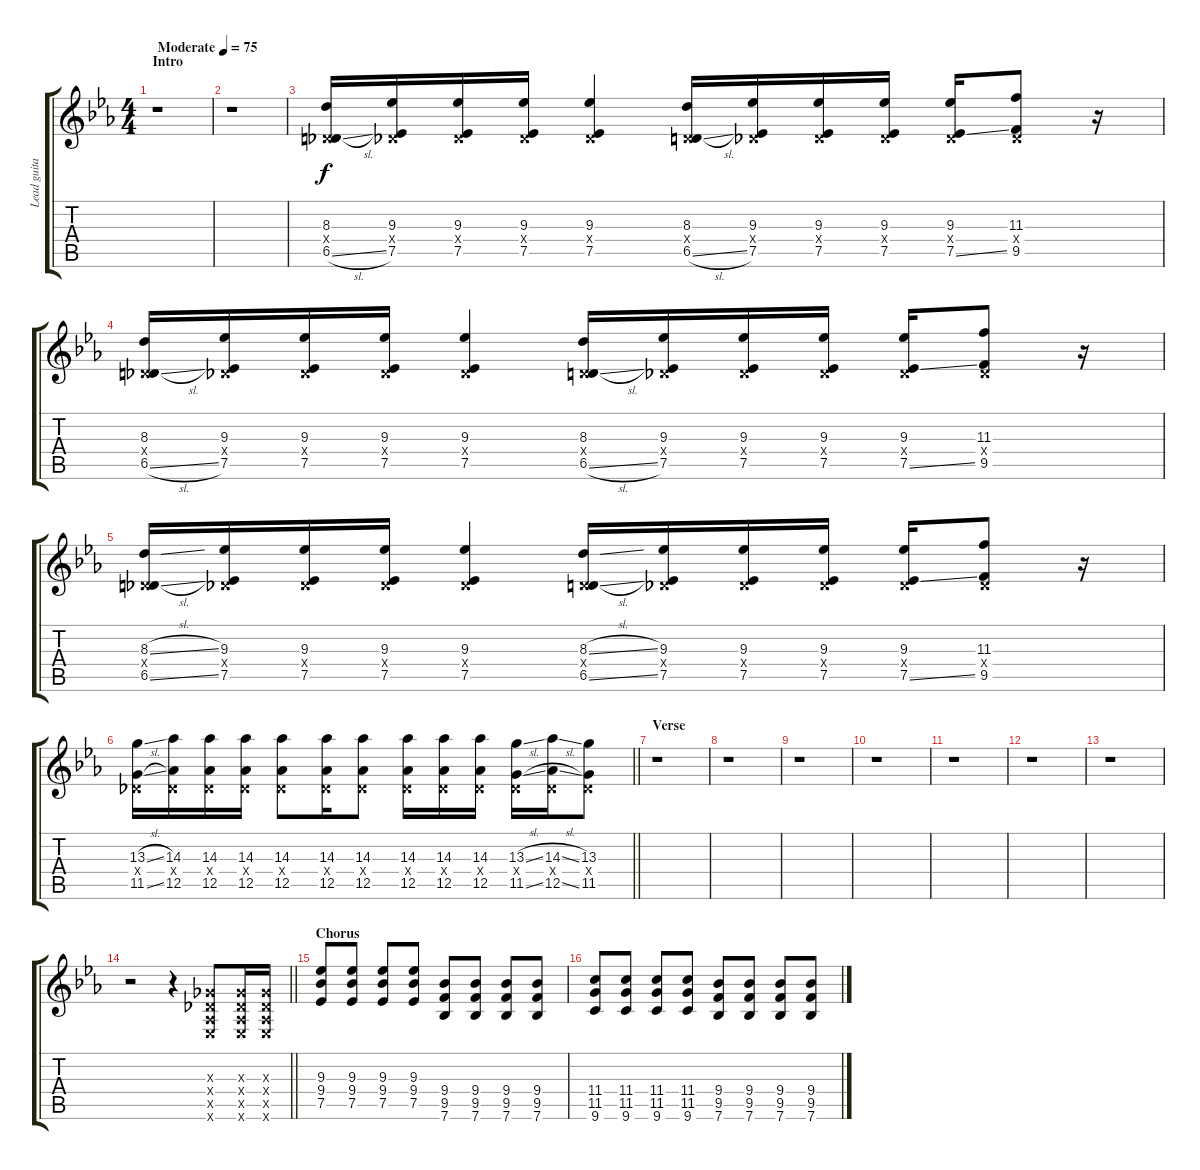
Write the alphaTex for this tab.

\track ("Lead guitar" "Lead guita") {instrument distortionguitar}
\staff {score tabs}
\tuning (Eb4 Bb3 Gb3 Db3 Ab2 Eb2) {hide}
\ts (4 4)
\section ("" "Intro")
\tempo (75 "Moderate")
\clef g2
\ks eb
r.1{dy f instrument distortionguitar} |
r.1 |
(8.3 0.4{x} 6.5{sl}).16 (9.3 0.4{x} 7.5).16 (9.3 0.4{x} 7.5).16 (9.3 0.4{x} 7.5).16 (9.3 0.4{x} 7.5).4 (8.3 0.4{x} 6.5{sl}).16 (9.3 0.4{x} 7.5).16 (9.3 0.4{x} 7.5).16 (9.3 0.4{x} 7.5).16 (9.3 0.4{x} 7.5{ss}).16 (11.3 0.4{x} 9.5).8 r.16 |
(8.3 0.4{x} 6.5{sl}).16 (9.3 0.4{x} 7.5).16 (9.3 0.4{x} 7.5).16 (9.3 0.4{x} 7.5).16 (9.3 0.4{x} 7.5).4 (8.3 0.4{x} 6.5{sl}).16 (9.3 0.4{x} 7.5).16 (9.3 0.4{x} 7.5).16 (9.3 0.4{x} 7.5).16 (9.3 0.4{x} 7.5{ss}).16 (11.3 0.4{x} 9.5).8 r.16 |
(8.3{sl} 0.4{x} 6.5{sl}).16 (9.3 0.4{x} 7.5).16 (9.3 0.4{x} 7.5).16 (9.3 0.4{x} 7.5).16 (9.3 0.4{x} 7.5).4 (8.3{sl} 0.4{x} 6.5{sl}).16 (9.3 0.4{x} 7.5).16 (9.3 0.4{x} 7.5).16 (9.3 0.4{x} 7.5).16 (9.3 0.4{x} 7.5{ss}).16 (11.3 0.4{x} 9.5).8 r.16 |
\barLineRight lightlight
(13.3{sl} 0.4{x} 11.5{sl}).16 (14.3 0.4{x} 12.5).16 (14.3 0.4{x} 12.5).16 (14.3 0.4{x} 12.5).16 (14.3 0.4{x} 12.5).8 (14.3 0.4{x} 12.5).16 (14.3 0.4{x} 12.5).8 (14.3 0.4{x} 12.5).16 (14.3 0.4{x} 12.5).16 (14.3 0.4{x} 12.5).16 (13.3{sl} 0.4{x} 11.5{sl}).16 (14.3{sl} 0.4{x} 12.5{sl}).16 (13.3 0.4{x} 11.5).8 |
\section ("" "Verse")
r.1 |
r.1 |
r.1 |
r.1 |
r.1 |
r.1 |
r.1 |
\barLineRight lightlight
r.2 r.4 (0.3{x} 0.4{x} 0.5{x} 0.6{x}).8 (0.3{x} 0.4{x} 0.5{x} 0.6{x}).16 (0.3{x} 0.4{x} 0.5{x} 0.6{x}).16 |
\section ("" "Chorus")
(9.3 9.4 7.5).8 (9.3 9.4 7.5).8 (9.3 9.4 7.5).8 (9.3 9.4 7.5).8 (9.4 9.5 7.6).8 (9.4 9.5 7.6).8 (9.4 9.5 7.6).8 (9.4 9.5 7.6).8 |
(11.4 11.5 9.6).8 (11.4 11.5 9.6).8 (11.4 11.5 9.6).8 (11.4 11.5 9.6).8 (9.4 9.5 7.6).8 (9.4 9.5 7.6).8 (9.4 9.5 7.6).8 (9.4 9.5 7.6).8
